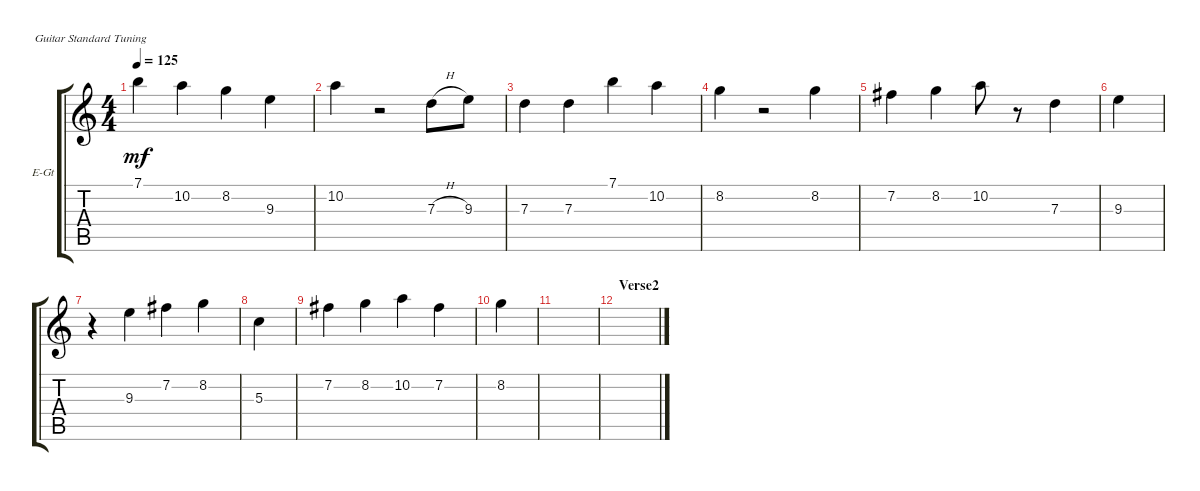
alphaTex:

\defaultSystemsLayout 4
\bracketExtendMode groupsimilarinstruments
\firstSystemTrackNameOrientation horizontal
\otherSystemsTrackNameOrientation horizontal
\track ("Lead" "E-Gt") {instrument distortionguitar}
\staff {score tabs}
\tuning (E4 B3 G3 D3 A2 E2)
\ts (4 4)
\tempo 125
\clef g2
\ks c
7.1.4{dy mf} 10.2.4 8.2.4 9.3.4 |
10.2.4 r.2 7.3{h}.8 9.3.8 |
7.3.4 7.3.4 7.1.4 10.2.4 |
8.2.4 r.2 8.2.4 |
7.2.4 8.2.4 10.2.8 r.8 7.3.4 |
9.3.4 |
r.4 9.3.4 7.2.4 8.2.4 |
5.3.4 |
7.2.4 8.2.4 10.2.4 7.2.4 |
8.2.4 |
|
\section ("" "Verse2")
